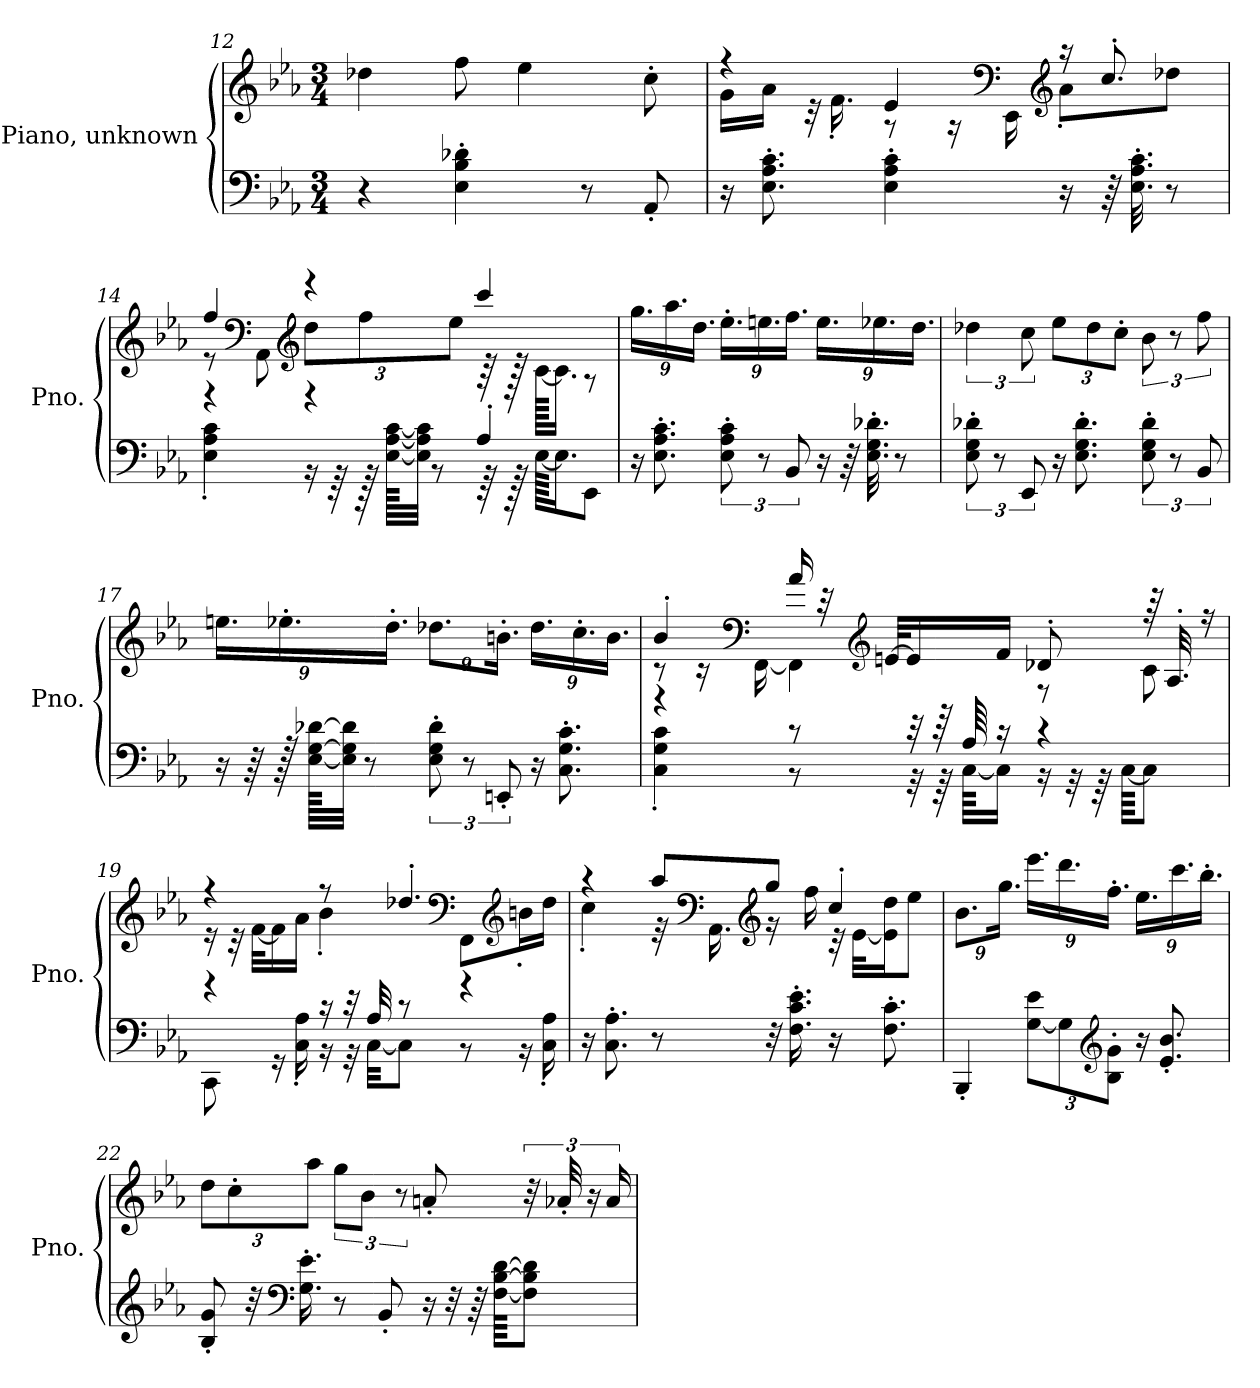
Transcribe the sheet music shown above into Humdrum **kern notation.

**kern	**kern
*part1	*part1
*staff2	*staff1
*I"Piano, unknown	*
*I'Pno.	*
!!LO:LB:g=z
*clefF4	*clefG2
*k[b-e-a-]	*k[b-e-a-]
*M3/4	*M3/4
=12	=12
4r	4dd-X\
4E-\' 4B-\' 4d-X\'	8ff\
.	4ee-\
8r	.
8AA-'/	8cc'\
=13	=13
*	*^
16r	4r	16g\LL
8.E-\' 8.A-\' 8.c\'	.	16a-\JJ
.	.	32r
.	.	16.f'\
4E-\' 4A-\' 4c\'	4e-/	8r
.	.	16r
*	*clefF4	*
.	.	16EE-\
*	*clefG2	*
16r	16r	8a-'\L
64r	8.cc'/	.
32.E-\' 32.A-\' 32.c\'	.	.
8r	.	8dd-X\J
=14	=14	=14
*^	*	*
4r	4E-\' 4A-\' 4c\'	4ff/	8r
*	*	*clefF4	*
.	.	.	8AA-\
*	*	*clefG2	*
*	*	*	*Xbrackettup
4r	16r	4r	12dd\L
.	64r	.	.
.	128r	.	.
.	.	.	12ff\
.	[128E-\ [128A-\ [128c\KKLLL	.	.
.	32E-\] 32A-\] 32c\]JJJ	.	.
.	8r	.	.
.	.	.	12ee-\J
4A-'/	64r	4ccc/	64r
.	128r	.	128r
.	[128E-\KKKLL	.	[128c\KKKLL
.	16.E-\J]	.	16.c\JJ]
.	8EE-\J	.	8r
*v	*v	*	*
*	*v	*v
!!LO:PB:g=z
=15	=15
16r	18.gg\LL
8.E-\' 8.A-\' 8.c\'	.
.	18.aa-\
.	18.dd\JJ
12E-\' 12A-\' 12c\'	18.ee-'\LL
12r	18.een\
12BB-/	18.ff\JJ
16r	18.ee\LL
64r	.
32.E-\' 32.G\' 32.d-X\'	.
.	18.ee-X\
8r	.
.	18.dd\JJ
=16	=16
*	*brackettup
12E-\' 12G\' 12d-X\'	6dd-X\
12r	.
12EE-/	12cc\
*	*Xbrackettup
16r	12ee-\L
8.E-\' 8.G\' 8.d-\'	.
.	12dd-\
.	12cc'\J
*	*brackettup
12E-\' 12G\' 12d-\'	12b-\
12r	12r
12BB-/	12ff\
=17	=17
*	*Xbrackettup
16r	18.een\LL
64r	.
128r	.
.	18.ee-X'\
[128E-\ [128G\ [128d-X\KKLLL	.
32E-\] 32G\] 32d-\]JJJ	.
8r	.
.	18.dd'\JJ
12E-\' 12G\' 12d-\'	9.dd-X\L
12r	.
12EEn'/	18.bn'\Jk
16r	18.dd-\LL
8.C\' 8.G\' 8.c\'	.
.	18.cc'\
.	18.b\JJ
!!LO:LB:g=z
=18	=18
*^	*^
4r	4C\' 4G\' 4c\'	4b-'/	8r
.	.	.	16r
*	*	*clefF4	*
.	.	.	[16FF\
8r	8r	16a-/	4FF\]
.	.	32r	.
*	*	*clefG2	*
.	.	[32en/KLL	.
32r	32r	16e/]	.
64r	64r	.	.
64A-/	[64C\KKLL	.	.
16r	16C\JJ]	16f/JJ	.
4r	16r	8d-X'/	8r
.	32r	.	.
.	64r	.	.
.	[64C\KKKL	.	.
.	8C\J]	64r	8c\
.	.	32.A-'/	.
.	.	16r	.
!!LO:LB:g=z	!!
=19	=19	=19	=19
4r	8CC\	4r	16r
.	.	.	32r
.	.	.	[32f\KLL
.	16r	.	16f\]
.	16C\' 16A-\'	.	16a-\JJ
16r	16r	8r	4b-'\
32r	32r	.	.
32A-/	[32C\KKL	.	.
8r	8C\J]	4.dd-X'/	.
*	*	*clefF4	*
4r	8r	.	8FF\L
*	*	*clefG2	*
.	16r	.	16bn'\L
.	16C\' 16A-\'	.	16dd-\JJ
*v	*v	*	*
=20	=20	=20
16r	4r	4cc'\
8.C\' 8.A-\'	.	.
8r	8aa-/L	32r
*	*clefF4	*
.	.	16.AA-\
*	*clefG2	*
32r	8gg/J	16r
16.F\' 16.c\' 16.e-\'	.	.
.	.	16ff\
16r	4cc'/	32r
.	.	[32e-\KLL
8.F\' 8.c\'	.	16e-\] 16dd\J
.	.	8ee-\J
*	*v	*v
!!LO:LB:g=z
=21	=21
4BBB-'/	9.b-\L
.	18.gg\Jk
*Xbrackettup	*
[12G\ 12e-\L	18.eee-\LL
12G\]	18.ddd\
*clefG2	*
12B-\' 12g\'J	18.ff'\JJ
16r	18.ee-\LL
8.e-/' 8.b-/'	.
.	18.ccc\
.	18.bb-'\JJ
=22	=22
8B-/' 8g/'	12dd\L
.	12cc'\
32r	.
*clefF4	*
16.G\' 16.e-\'	.
.	12aa-\J
*	*brackettup
8r	12gg\L
.	12b-\J
8BB-'/	.
.	12r
16r	8an'/
32r	.
64r	.
[64F\ [64B-\ [64d\KKKL	.
8F\] 8B-\] 8d\]J	48r
.	48a-X'/
.	24r
.	24a-/
=	=
*-	*-
